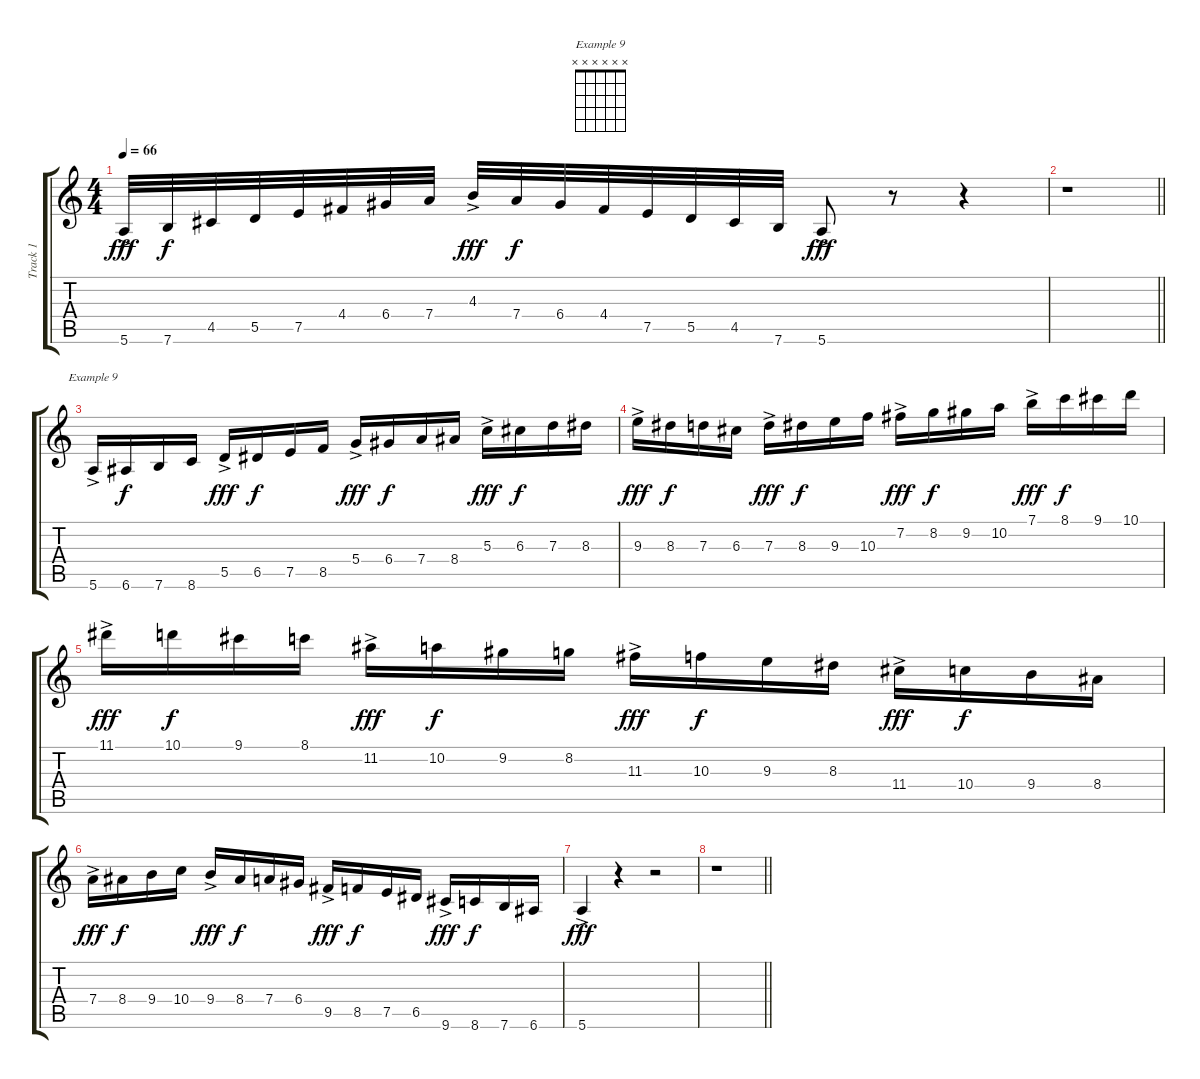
\track ("Track 1" "Track 1") {instrument distortionguitar}
\staff {score tabs}
\tuning (E4 B3 G3 D3 A2 E2) {hide}
\chord ("Example 9" x x x x x x)
\ts (4 4)
\tempo 66
\clef g2
\ks c
5.6{ac}.32{dy fff} 7.6.32{dy f} 4.5.32 5.5.32 7.5.32 4.4.32 6.4.32 7.4.32 4.3{ac}.32{dy fff} 7.4.32{dy f} 6.4.32 4.4.32 7.5.32 5.5.32 4.5.32 7.6.32 5.6{ac}.8{dy fff} r.8 r.4 |
\barLineRight lightlight
r.1 |
5.6{ac}.16{ch "Example 9"} 6.6.16{dy f} 7.6.16 8.6.16 5.5{ac}.16{dy fff} 6.5.16{dy f} 7.5.16 8.5.16 5.4{ac}.16{dy fff} 6.4.16{dy f} 7.4.16 8.4.16 5.3{ac}.16{dy fff} 6.3.16{dy f} 7.3.16 8.3.16 |
9.3{ac}.16{dy fff} 8.3.16{dy f} 7.3.16 6.3.16 7.3{ac}.16{dy fff} 8.3.16{dy f} 9.3.16 10.3.16 7.2{ac}.16{dy fff} 8.2.16{dy f} 9.2.16 10.2.16 7.1{ac}.16{dy fff} 8.1.16{dy f} 9.1.16 10.1.16 |
11.1{ac}.16{dy fff} 10.1.16{dy f} 9.1.16 8.1.16 11.2{ac}.16{dy fff} 10.2.16{dy f} 9.2.16 8.2.16 11.3{ac}.16{dy fff} 10.3.16{dy f} 9.3.16 8.3.16 11.4{ac}.16{dy fff} 10.4.16{dy f} 9.4.16 8.4.16 |
7.4{ac}.16{dy fff} 8.4.16{dy f} 9.4.16 10.4.16 9.4{ac}.16{dy fff} 8.4.16{dy f} 7.4.16 6.4.16 9.5{ac}.16{dy fff} 8.5.16{dy f} 7.5.16 6.5.16 9.6{ac}.16{dy fff} 8.6.16{dy f} 7.6.16 6.6.16 |
5.6{ac}.4{dy fff} r.4 r.2 |
\barLineRight lightlight
r.1
